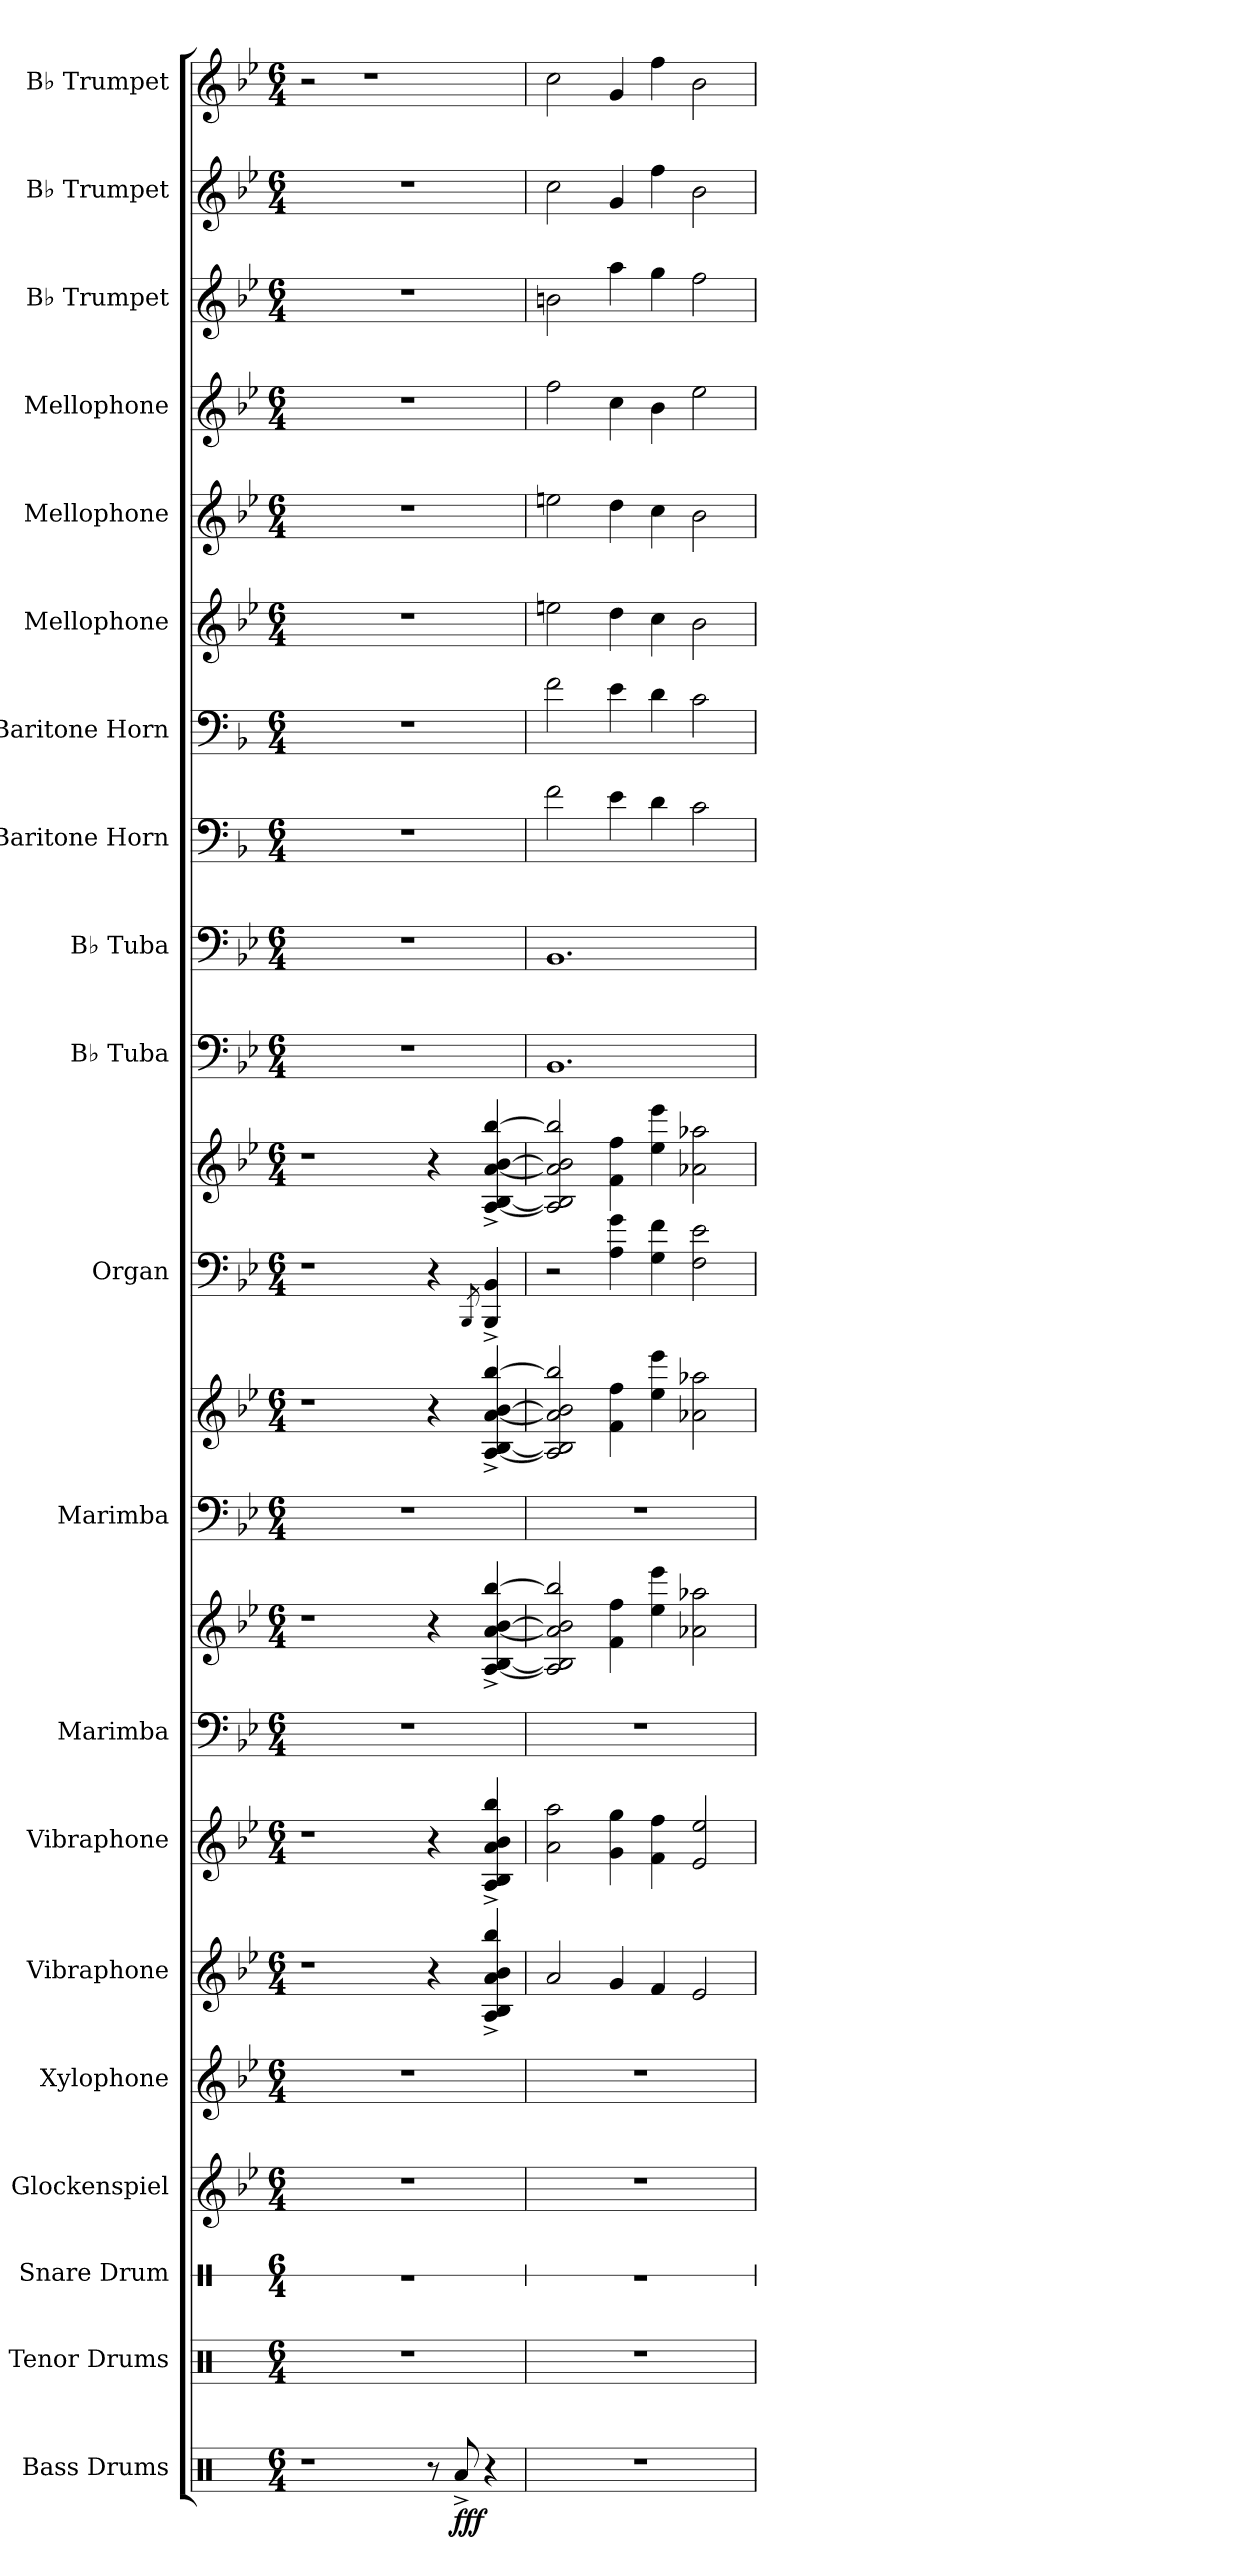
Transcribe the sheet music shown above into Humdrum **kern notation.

**kern	**dynam	**kern	**kern	**kern	**kern	**kern	**kern	**kern	**kern	**kern	**kern	**kern	**kern	**kern	**kern	**kern	**kern	**kern	**kern	**kern	**kern	**kern	**kern
*part20	*part20	*part19	*part18	*part17	*part16	*part15	*part14	*part13	*part13	*part12	*part12	*part11	*part11	*part10	*part9	*part8	*part7	*part6	*part5	*part4	*part3	*part2	*part1
*staff23	*staff23	*staff22	*staff21	*staff20	*staff19	*staff18	*staff17	*staff16	*staff15	*staff14	*staff13	*staff12	*staff11	*staff10	*staff9	*staff8	*staff7	*staff6	*staff5	*staff4	*staff3	*staff2	*staff1
*I"Bass Drums	*	*I"Tenor Drums	*I"Snare Drum	*I"Glockenspiel	*I"Xylophone	*I"Vibraphone	*I"Vibraphone	*I"Marimba	*	*I"Marimba	*	*I"Organ	*	*I"B♭ Tuba	*I"B♭ Tuba	*I"Baritone Horn	*I"Baritone Horn	*I"Mellophone	*I"Mellophone	*I"Mellophone	*I"B♭ Trumpet	*I"B♭ Trumpet	*I"B♭ Trumpet
*I'BD	*	*I'TD	*I'SD	*I'Glk.	*I'Xyl.	*I'Vib.	*I'Vib.	*I'Mrm.	*	*I'Mrm.	*	*I'Org.	*	*I'B♭ Tu.	*I'B♭ Tu.	*I'Bar. Hn.	*I'Bar. Hn.	*I'Mph.	*I'Mph.	*I'Mph.	*I'B♭ Tpt.	*I'B♭ Tpt.	*I'B♭ Tpt.
*	*	*	*stria1	*	*	*	*	*	*	*	*	*	*	*	*	*	*	*	*	*	*	*	*
*clefX	*	*clefX	*clefX	*clefG2	*clefG2	*clefG2	*clefG2	*clefF4	*clefG2	*clefF4	*clefG2	*clefF4	*clefG2	*clefF4	*clefF4	*clefF4	*clefF4	*clefG2	*clefG2	*clefG2	*clefG2	*clefG2	*clefG2
*	*	*	*	*ITrd-14c-24	*ITrd-7c-12	*	*	*	*	*	*	*	*	*	*	*ITrd4c7	*ITrd4c7	*ITrd4c7	*ITrd4c7	*ITrd4c7	*ITrd1c2	*ITrd1c2	*ITrd1c2
*k[]	*	*k[]	*k[]	*k[b-e-]	*k[b-e-]	*k[b-e-]	*k[b-e-]	*k[b-e-]	*k[b-e-]	*k[b-e-]	*k[b-e-]	*k[b-e-]	*k[b-e-]	*k[b-e-]	*k[b-e-]	*k[b-e-]	*k[b-e-]	*k[b-e-a-]	*k[b-e-a-]	*k[b-e-a-]	*k[b-e-a-d-]	*k[b-e-a-d-]	*k[b-e-a-d-]
*M6/4	*	*M6/4	*M6/4	*M6/4	*M6/4	*M6/4	*M6/4	*M6/4	*M6/4	*M6/4	*M6/4	*M6/4	*M6/4	*M6/4	*M6/4	*M6/4	*M6/4	*M6/4	*M6/4	*M6/4	*M6/4	*M6/4	*M6/4
=1	=1	=1	=1	=1	=1	=1	=1	=1	=1	=1	=1	=1	=1	=1	=1	=1	=1	=1	=1	=1	=1	=1	=1
1r	.	1.r	1.r	1.r	1.r	1r	1r	1.r	1r	1.r	1r	1r	1r	1.r	1.r	1.r	1.r	1.r	1.r	1.r	1.r	1.r	2r
*	*	*	*	*	*	*	*	*	*	*	*	*	*	*	*	*	*	*	*	*	*	*	*MM89
.	.	.	.	.	.	.	.	.	.	.	.	.	.	.	.	.	.	.	.	.	.	.	1r
8r	.	.	.	.	.	4r	4r	.	4r	.	4r	4r	4r	.	.	.	.	.	.	.	.	.	.
!	!LO:DY:b	!	!	!	!	!	!	!	!	!	!	!	!	!	!	!	!	!	!	!	!	!	!
8Ra^/	fff	.	.	.	.	.	.	.	.	.	.	.	.	.	.	.	.	.	.	.	.	.	.
.	.	.	.	.	.	.	.	.	.	.	.	8qBBB-/	.	.	.	.	.	.	.	.	.	.	.
4r	.	.	.	.	.	4A/^ 4B-/^ 4a/^ 4b-/^ 4bb-/^	4A/^ 4B-/^ 4a/^ 4b-/^ 4bb-/^	.	[4A/^ [4B-/^ [4a/^ [4b-/^ [4bb-/^	.	[4A/^ [4B-/^ [4a/^ [4b-/^ [4bb-/^	4BBB-/^ 4BB-/^	[4A/^ [4B-/^ [4a/^ [4b-/^ [4bb-/^	.	.	.	.	.	.	.	.	.	.
=2	=2	=2	=2	=2	=2	=2	=2	=2	=2	=2	=2	=2	=2	=2	=2	=2	=2	=2	=2	=2	=2	=2	=2
1.r	.	1.r	1.r	1.r	1.r	2a/	2a\ 2aa\	1.r	2A/] 2B-/] 2a/] 2b-/] 2bb-/]	1.r	2A/] 2B-/] 2a/] 2b-/] 2bb-/]	2r	2A/] 2B-/] 2a/] 2b-/] 2bb-/]	1.BB-	1.BB-	2B-\	2B-\	2an\	2an\	2b-\	2an\	2b-\	2b-\
.	.	.	.	.	.	4g/	4g\ 4gg\	.	4f\ 4ff\	.	4f\ 4ff\	4A\ 4g\	4f\ 4ff\	.	.	4A\	4A\	4g\	4g\	4f\	4gg\	4f/	4f/
.	.	.	.	.	.	4f/	4f\ 4ff\	.	4ee-\ 4eee-\	.	4ee-\ 4eee-\	4G\ 4f\	4ee-\ 4eee-\	.	.	4G\	4G\	4f\	4f\	4e-\	4ff\	4ee-\	4ee-\
.	.	.	.	.	.	2e-/	2e-/ 2ee-/	.	2a-X\ 2aa-X\	.	2a-X\ 2aa-X\	2F\ 2e-\	2a-X\ 2aa-X\	.	.	2F\	2F\	2e-\	2e-\	2a-\	2ee-\	2a-\	2a-\
=	=	=	=	=	=	=	=	=	=	=	=	=	=	=	=	=	=	=	=	=	=	=	=
*-	*-	*-	*-	*-	*-	*-	*-	*-	*-	*-	*-	*-	*-	*-	*-	*-	*-	*-	*-	*-	*-	*-	*-
